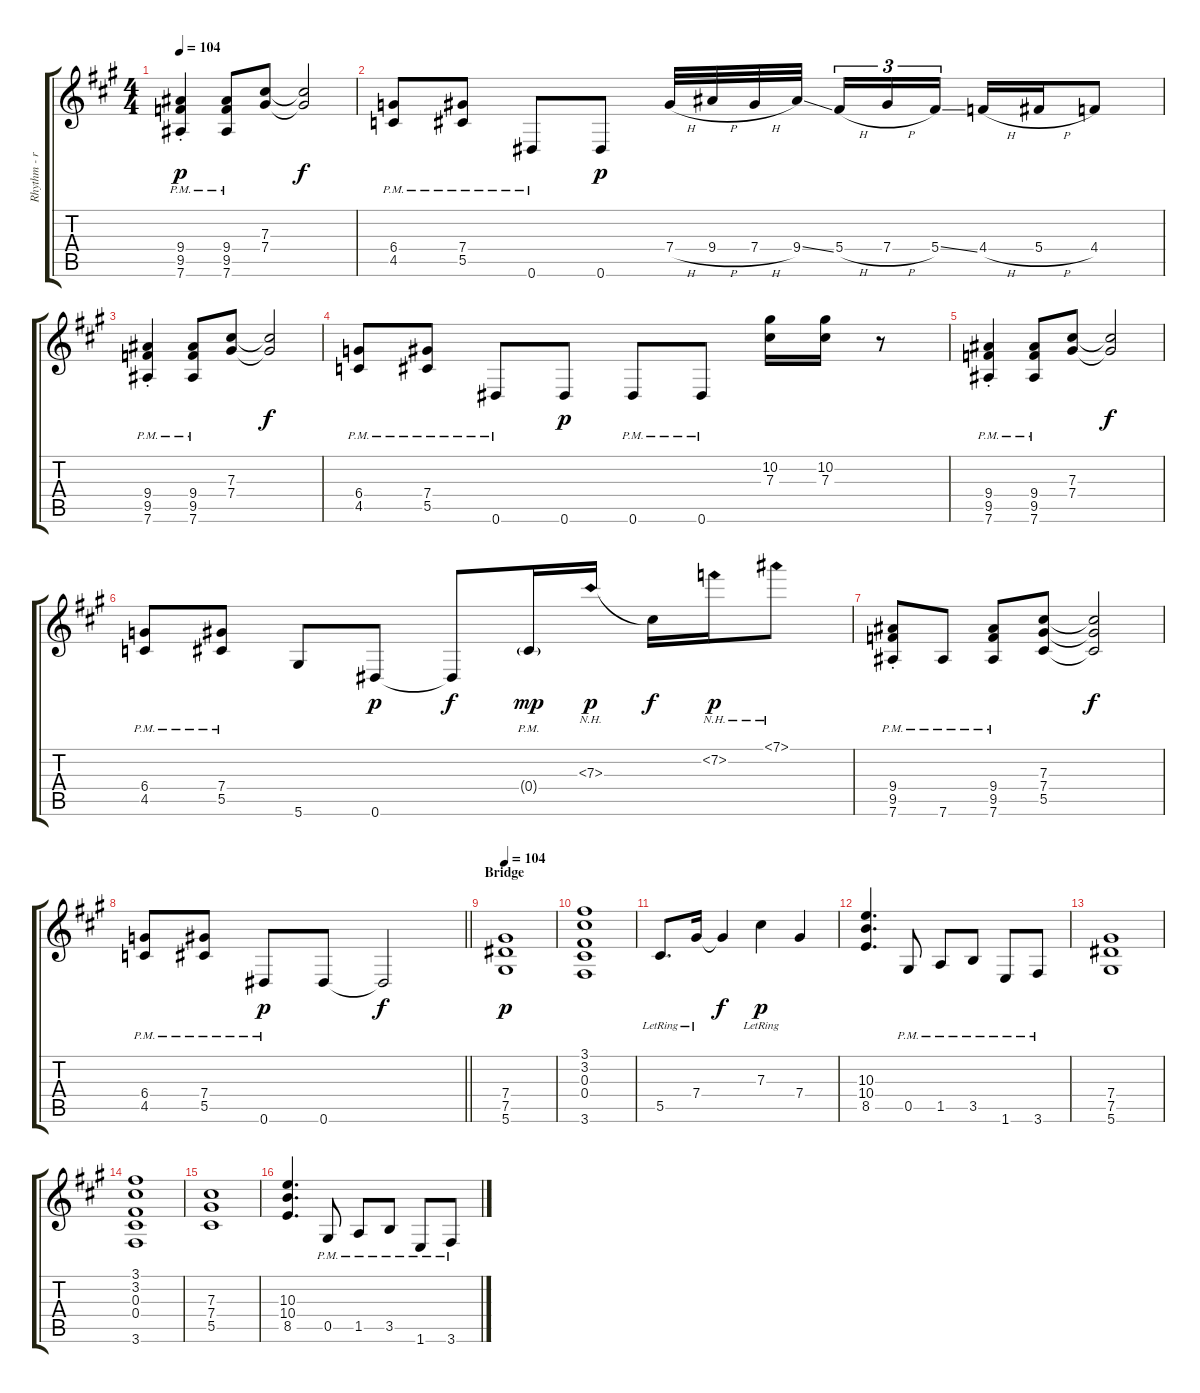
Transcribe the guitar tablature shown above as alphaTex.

\track ("Rhythm - right" "Rhythm - r") {instrument distortionguitar}
\staff {score tabs}
\tuning (Eb4 Bb3 Gb3 Db3 Ab2 Eb2) {hide}
\ts (4 4)
\tempo 104
\clef g2
\ks a
(9.4{pm st} 9.5{pm st} 7.6{pm}).4{dy p} (9.4{pm} 9.5{pm} 7.6{pm}).8 (7.3 7.4).8 (7.3{t} 7.4{t}).2{dy f} |
(6.4{pm} 4.5{pm}).8 (7.4{pm} 5.5{pm}).8 0.6{pm}.8 0.6.8{dy p} 7.4{h}.32 9.4{h}.32 7.4{h}.32 9.4{ss}.32{beam splitsecondary} 5.4{h}.16{tu (3 2)} 7.4{h}.16{tu (3 2)} 5.4{ss}.16{tu (3 2)} 4.4{h}.16 5.4{h}.16 4.4.8 |
(9.4{pm st} 9.5{pm st} 7.6{pm}).4 (9.4{pm} 9.5{pm} 7.6{pm}).8 (7.3 7.4).8 (7.3{t} 7.4{t}).2{dy f} |
(6.4{pm} 4.5{pm}).8 (7.4{pm} 5.5{pm}).8 0.6{pm}.8 0.6.8{dy p} 0.6{pm}.8 0.6{pm}.8 (10.2 7.3).16 (10.2 7.3).16 r.8 |
(9.4{pm st} 9.5{pm st} 7.6{pm}).4 (9.4{pm} 9.5{pm} 7.6{pm}).8 (7.3 7.4).8 (7.3{t} 7.4{t}).2{dy f} |
(6.4{pm} 4.5{pm}).8 (7.4{pm} 5.5{pm}).8 5.6.8 0.6.8{dy p} 0.6{t}.8{dy f} 0.4{g pm}.16{dy mp} 7.3{nh}.16{dy p} 7.3{t}.16{dy f} 7.2{nh}.16{dy p} 7.1{nh}.8 |
(9.4{pm st} 9.5{pm st} 7.6{pm}).8 7.6{pm}.8 (9.4{pm} 9.5{pm} 7.6{pm}).8 (7.3 7.4 5.5).8 (7.3{t} 7.4{t} 5.5{t}).2{dy f} |
\barLineRight lightlight
(6.4{pm} 4.5{pm}).8 (7.4{pm} 5.5{pm}).8 0.6{pm}.8{dy p} 0.6.8 0.6{t}.2{dy f} |
\section ("" "Bridge")
\tempo 104
(7.4 7.5 5.6).1{dy p} |
(3.1 3.2 0.3 0.4 3.6).1 |
5.5{lr}.8{d} 7.4{lr}.16 7.4{t}.4{dy f} 7.3{lr}.4{dy p} 7.4.4 |
(10.3 10.4 8.5).4{d} 0.5{pm}.8 1.5{pm}.8 3.5{pm}.8 1.6{pm}.8 3.6{pm}.8 |
(7.4 7.5 5.6).1 |
(3.1 3.2 0.3 0.4 3.6).1 |
(7.3 7.4 5.5).1 |
(10.3 10.4 8.5).4{d} 0.5{pm}.8 1.5{pm}.8 3.5{pm}.8 1.6{pm}.8 3.6{pm}.8
